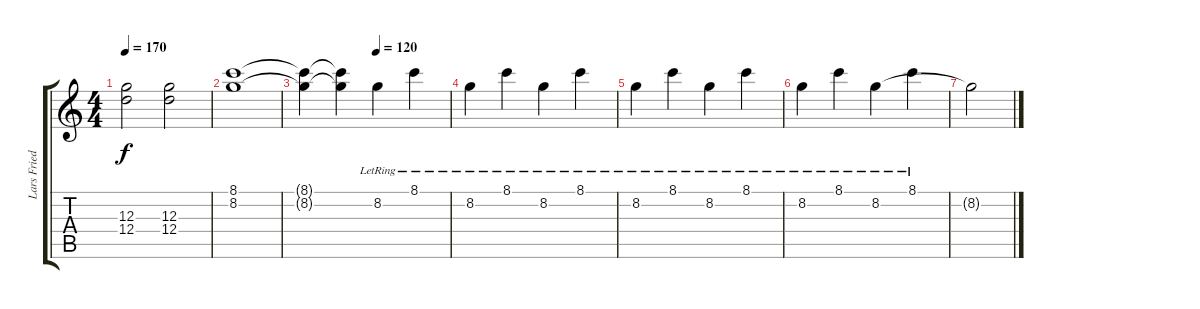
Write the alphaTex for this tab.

\track ("Lars Friedricksen" "Lars Fried") {instrument overdrivenguitar}
\staff {score tabs}
\tuning (E4 B3 G3 D3 A2 E2) {hide}
\ts (4 4)
\tempo 170
\clef g2
\ks c
(12.3 12.4).2{dy f} (12.3 12.4).2 |
(8.1 8.2).1 |
\tempo (120 0.5)
(8.1{t} 8.2{t}).4 (8.1{t} 8.2{t}).4 8.2{lr}.4 8.1{lr}.4 |
8.2{lr}.4 8.1{lr}.4 8.2{lr}.4 8.1{lr}.4 |
8.2{lr}.4 8.1{lr}.4 8.2{lr}.4 8.1{lr}.4 |
8.2{lr}.4 8.1{lr}.4 8.2{lr}.4 8.1{lr}.4 |
8.2{t}.2
